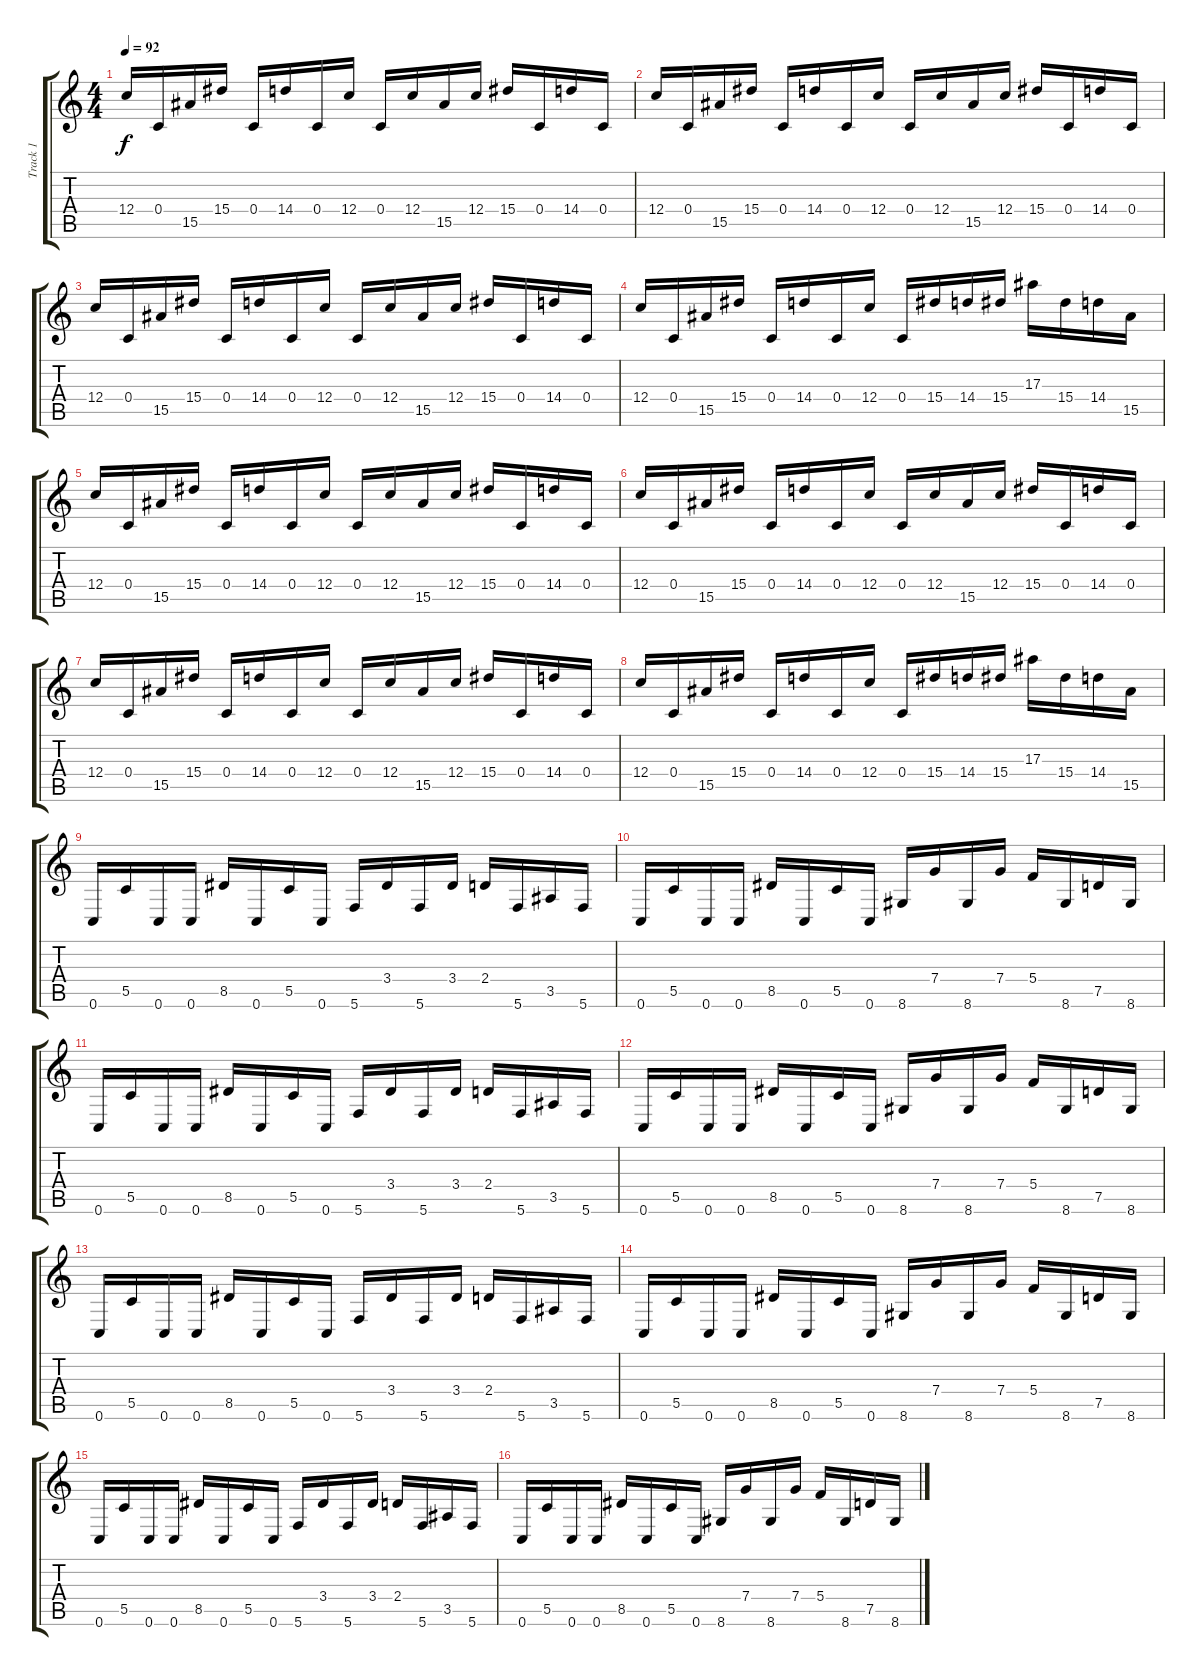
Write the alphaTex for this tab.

\track ("Track 1" "Track 1") {instrument distortionguitar}
\staff {score tabs}
\tuning (D4 A3 F3 C3 G2 C2) {hide}
\ts (4 4)
\tempo 92
\clef g2
\ks c
12.4.16{dy f instrument distortionguitar} 0.4.16 15.5.16 15.4.16 0.4.16 14.4.16 0.4.16 12.4.16 0.4.16 12.4.16 15.5.16 12.4.16 15.4.16 0.4.16 14.4.16 0.4.16 |
12.4.16 0.4.16 15.5.16 15.4.16 0.4.16 14.4.16 0.4.16 12.4.16 0.4.16 12.4.16 15.5.16 12.4.16 15.4.16 0.4.16 14.4.16 0.4.16 |
12.4.16 0.4.16 15.5.16 15.4.16 0.4.16 14.4.16 0.4.16 12.4.16 0.4.16 12.4.16 15.5.16 12.4.16 15.4.16 0.4.16 14.4.16 0.4.16 |
12.4.16 0.4.16 15.5.16 15.4.16 0.4.16 14.4.16 0.4.16 12.4.16 0.4.16 15.4.16 14.4.16 15.4.16 17.3.16 15.4.16 14.4.16 15.5.16 |
12.4.16 0.4.16 15.5.16 15.4.16 0.4.16 14.4.16 0.4.16 12.4.16 0.4.16 12.4.16 15.5.16 12.4.16 15.4.16 0.4.16 14.4.16 0.4.16 |
12.4.16 0.4.16 15.5.16 15.4.16 0.4.16 14.4.16 0.4.16 12.4.16 0.4.16 12.4.16 15.5.16 12.4.16 15.4.16 0.4.16 14.4.16 0.4.16 |
12.4.16 0.4.16 15.5.16 15.4.16 0.4.16 14.4.16 0.4.16 12.4.16 0.4.16 12.4.16 15.5.16 12.4.16 15.4.16 0.4.16 14.4.16 0.4.16 |
12.4.16 0.4.16 15.5.16 15.4.16 0.4.16 14.4.16 0.4.16 12.4.16 0.4.16 15.4.16 14.4.16 15.4.16 17.3.16 15.4.16 14.4.16 15.5.16 |
0.6.16 5.5.16 0.6.16 0.6.16 8.5.16 0.6.16 5.5.16 0.6.16 5.6.16 3.4.16 5.6.16 3.4.16 2.4.16 5.6.16 3.5.16 5.6.16 |
0.6.16 5.5.16 0.6.16 0.6.16 8.5.16 0.6.16 5.5.16 0.6.16 8.6.16 7.4.16 8.6.16 7.4.16 5.4.16 8.6.16 7.5.16 8.6.16 |
0.6.16 5.5.16 0.6.16 0.6.16 8.5.16 0.6.16 5.5.16 0.6.16 5.6.16 3.4.16 5.6.16 3.4.16 2.4.16 5.6.16 3.5.16 5.6.16 |
0.6.16 5.5.16 0.6.16 0.6.16 8.5.16 0.6.16 5.5.16 0.6.16 8.6.16 7.4.16 8.6.16 7.4.16 5.4.16 8.6.16 7.5.16 8.6.16 |
0.6.16 5.5.16 0.6.16 0.6.16 8.5.16 0.6.16 5.5.16 0.6.16 5.6.16 3.4.16 5.6.16 3.4.16 2.4.16 5.6.16 3.5.16 5.6.16 |
0.6.16 5.5.16 0.6.16 0.6.16 8.5.16 0.6.16 5.5.16 0.6.16 8.6.16 7.4.16 8.6.16 7.4.16 5.4.16 8.6.16 7.5.16 8.6.16 |
0.6.16 5.5.16 0.6.16 0.6.16 8.5.16 0.6.16 5.5.16 0.6.16 5.6.16 3.4.16 5.6.16 3.4.16 2.4.16 5.6.16 3.5.16 5.6.16 |
0.6.16 5.5.16 0.6.16 0.6.16 8.5.16 0.6.16 5.5.16 0.6.16 8.6.16 7.4.16 8.6.16 7.4.16 5.4.16 8.6.16 7.5.16 8.6.16
